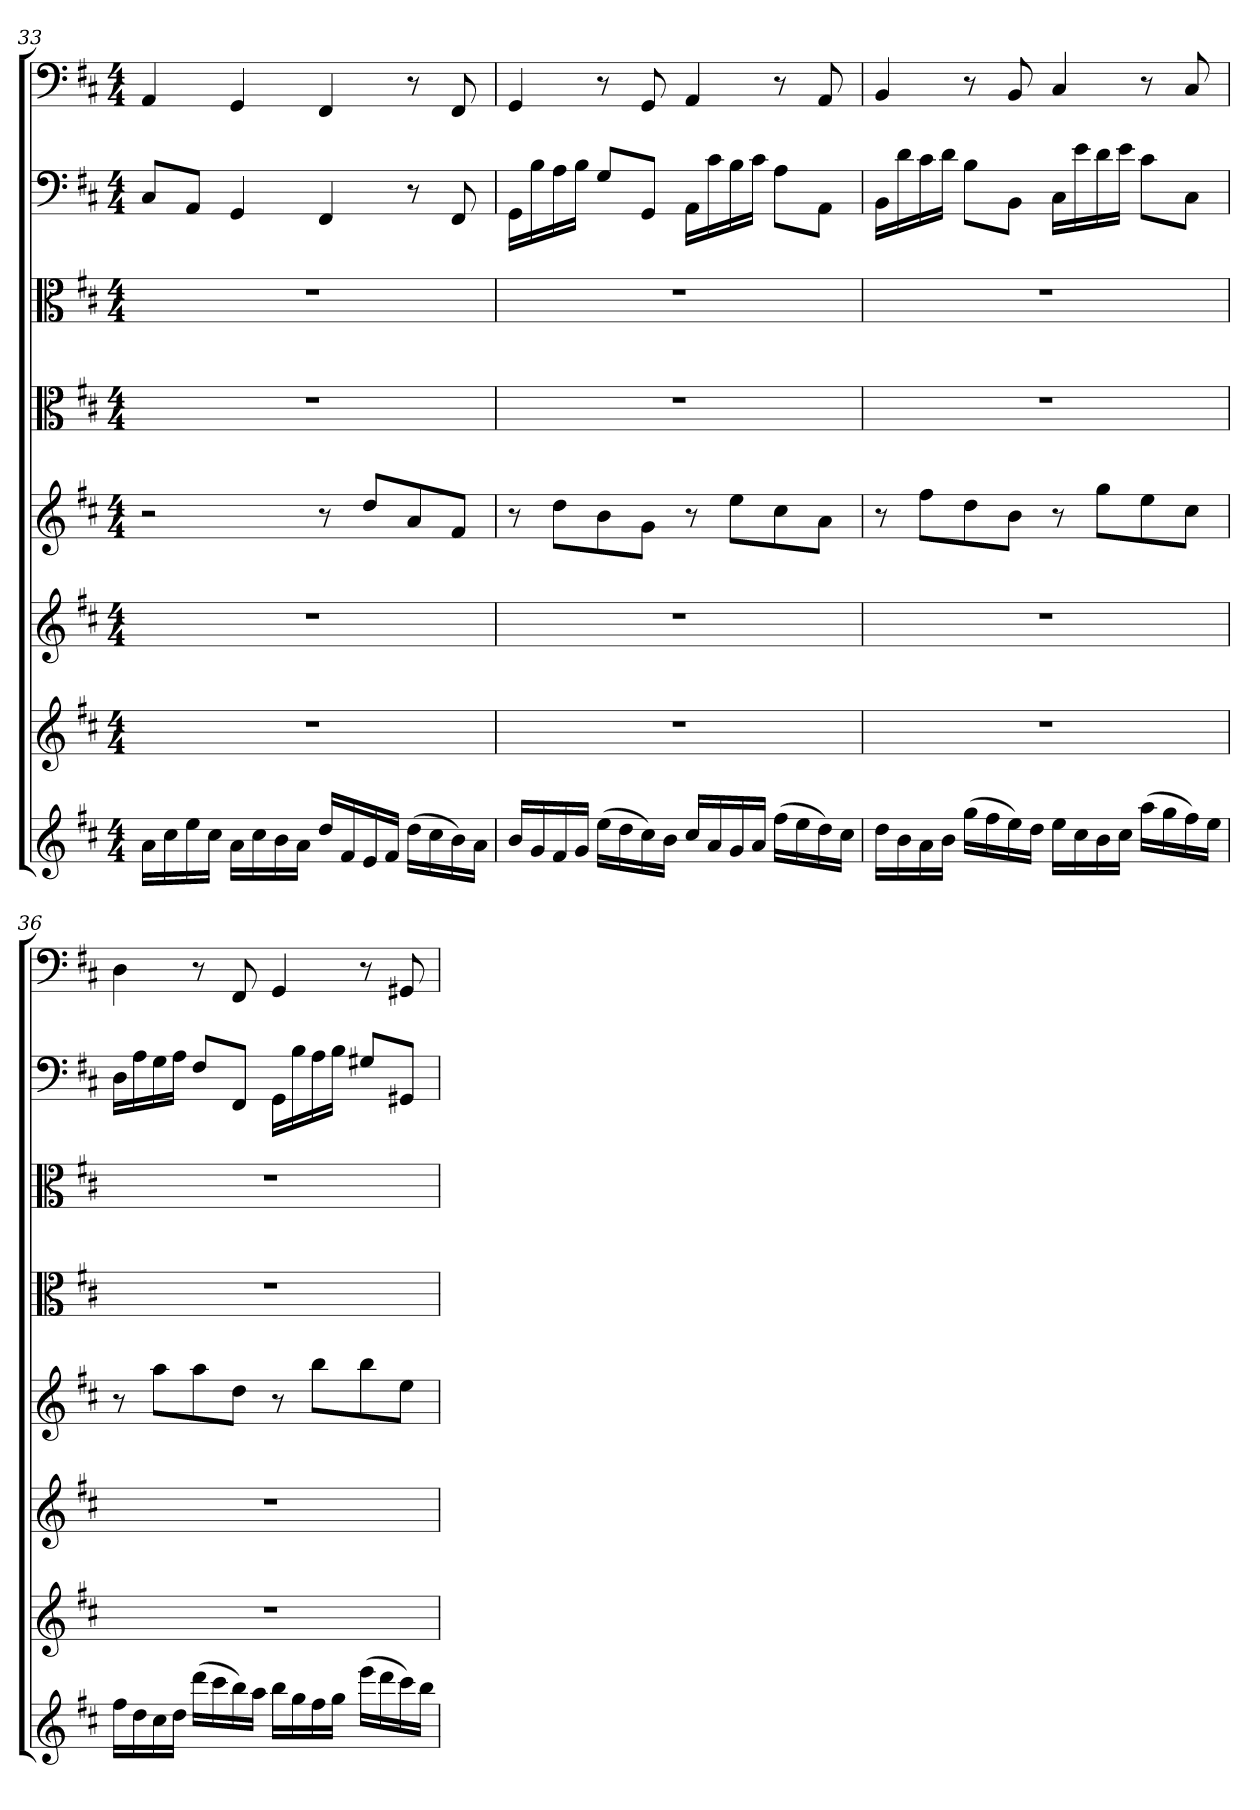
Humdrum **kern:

**kern	**kern	**kern	**kern	**kern	**kern	**kern	**kern
*part8	*part7	*part6	*part5	*part4	*part3	*part2	*part1
*staff8	*staff7	*staff6	*staff5	*staff4	*staff3	*staff2	*staff1
*clefG2	*clefG2	*clefG2	*clefG2	*clefC3	*clefC3	*clefF4	*clefF4
*k[f#c#]	*k[f#c#]	*k[f#c#]	*k[f#c#]	*k[f#c#]	*k[f#c#]	*k[f#c#]	*k[f#c#]
*b:	*b:	*b:	*b:	*b:	*b:	*b:	*b:
*M4/4	*M4/4	*M4/4	*M4/4	*M4/4	*M4/4	*M4/4	*M4/4
=33	=33	=33	=33	=33	=33	=33	=33
16a\LL	1r	1r	2r	1r	1r	8C#/L	4AA/
16cc#\	.	.	.	.	.	.	.
16ee\	.	.	.	.	.	8AA/J	.
16cc#\JJ	.	.	.	.	.	.	.
16a\LL	.	.	.	.	.	4GG/	4GG/
16cc#\	.	.	.	.	.	.	.
16b\	.	.	.	.	.	.	.
16a\JJ	.	.	.	.	.	.	.
16dd/LL	.	.	8r	.	.	4FF#/	4FF#/
16f#/	.	.	.	.	.	.	.
16e/	.	.	8dd/L	.	.	.	.
16f#/JJ	.	.	.	.	.	.	.
(16dd\LL	.	.	8a/	.	.	8r	8r
16cc#\	.	.	.	.	.	.	.
16b\)	.	.	8f#/J	.	.	8FF#/	8FF#/
16a\JJ	.	.	.	.	.	.	.
=34	=34	=34	=34	=34	=34	=34	=34
16b/LL	1r	1r	8r	1r	1r	16GG\LL	4GG/
16g/	.	.	.	.	.	16B\	.
16f#/	.	.	8dd\L	.	.	16A\	.
16g/JJ	.	.	.	.	.	16B\JJ	.
(16ee\LL	.	.	8b\	.	.	8G/L	8r
16dd\	.	.	.	.	.	.	.
16cc#\)	.	.	8g\J	.	.	8GG/J	8GG/
16b\JJ	.	.	.	.	.	.	.
16cc#/LL	.	.	8r	.	.	16AA\LL	4AA/
16a/	.	.	.	.	.	16c#\	.
16g/	.	.	8ee\L	.	.	16B\	.
16a/JJ	.	.	.	.	.	16c#\JJ	.
(16ff#\LL	.	.	8cc#\	.	.	8A\L	8r
16ee\	.	.	.	.	.	.	.
16dd\)	.	.	8a\J	.	.	8AA\J	8AA/
16cc#\JJ	.	.	.	.	.	.	.
=35	=35	=35	=35	=35	=35	=35	=35
16dd\LL	1r	1r	8r	1r	1r	16BB\LL	4BB/
16b\	.	.	.	.	.	16d\	.
16a\	.	.	8ff#\L	.	.	16c#\	.
16b\JJ	.	.	.	.	.	16d\JJ	.
(16gg\LL	.	.	8dd\	.	.	8B\L	8r
16ff#\	.	.	.	.	.	.	.
16ee\)	.	.	8b\J	.	.	8BB\J	8BB/
16dd\JJ	.	.	.	.	.	.	.
16ee\LL	.	.	8r	.	.	16C#\LL	4C#/
16cc#\	.	.	.	.	.	16e\	.
16b\	.	.	8gg\L	.	.	16d\	.
16cc#\JJ	.	.	.	.	.	16e\JJ	.
(16aa\LL	.	.	8ee\	.	.	8c#\L	8r
16gg\	.	.	.	.	.	.	.
16ff#\)	.	.	8cc#\J	.	.	8C#\J	8C#/
16ee\JJ	.	.	.	.	.	.	.
=36	=36	=36	=36	=36	=36	=36	=36
16ff#\LL	1r	1r	8r	1r	1r	16D\LL	4D\
16dd\	.	.	.	.	.	16A\	.
16cc#\	.	.	8aa\L	.	.	16G\	.
16dd\JJ	.	.	.	.	.	16A\JJ	.
(16ddd\LL	.	.	8aa\	.	.	8F#/L	8r
16ccc#\	.	.	.	.	.	.	.
16bb\)	.	.	8dd\J	.	.	8FF#/J	8FF#/
16aa\JJ	.	.	.	.	.	.	.
16bb\LL	.	.	8r	.	.	16GG\LL	4GG/
16gg\	.	.	.	.	.	16B\	.
16ff#\	.	.	8bb\L	.	.	16A\	.
16gg\JJ	.	.	.	.	.	16B\JJ	.
(16eee\LL	.	.	8bb\	.	.	8G#X/L	8r
16ddd\	.	.	.	.	.	.	.
16ccc#\)	.	.	8ee\J	.	.	8GG#X/J	8GG#X/
16bb\JJ	.	.	.	.	.	.	.
=	=	=	=	=	=	=	=
*-	*-	*-	*-	*-	*-	*-	*-
